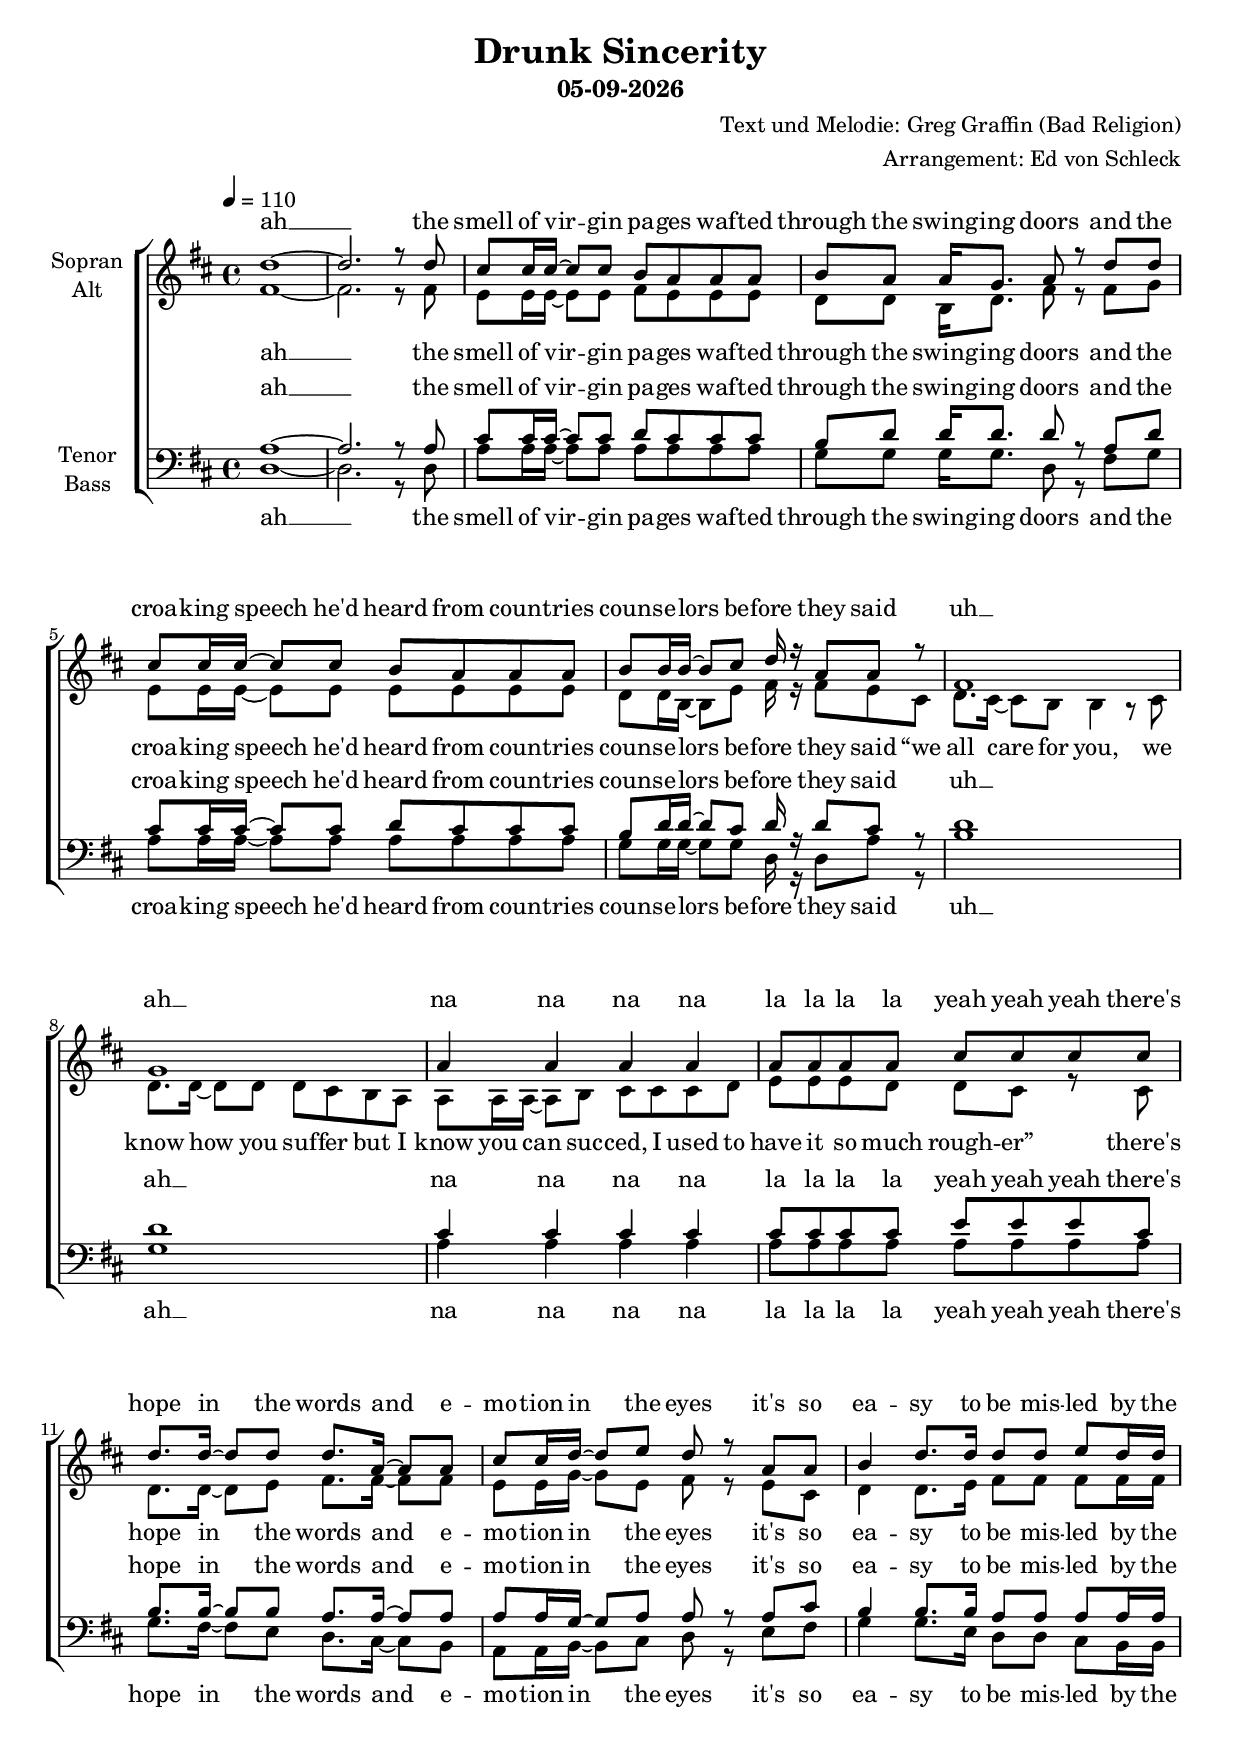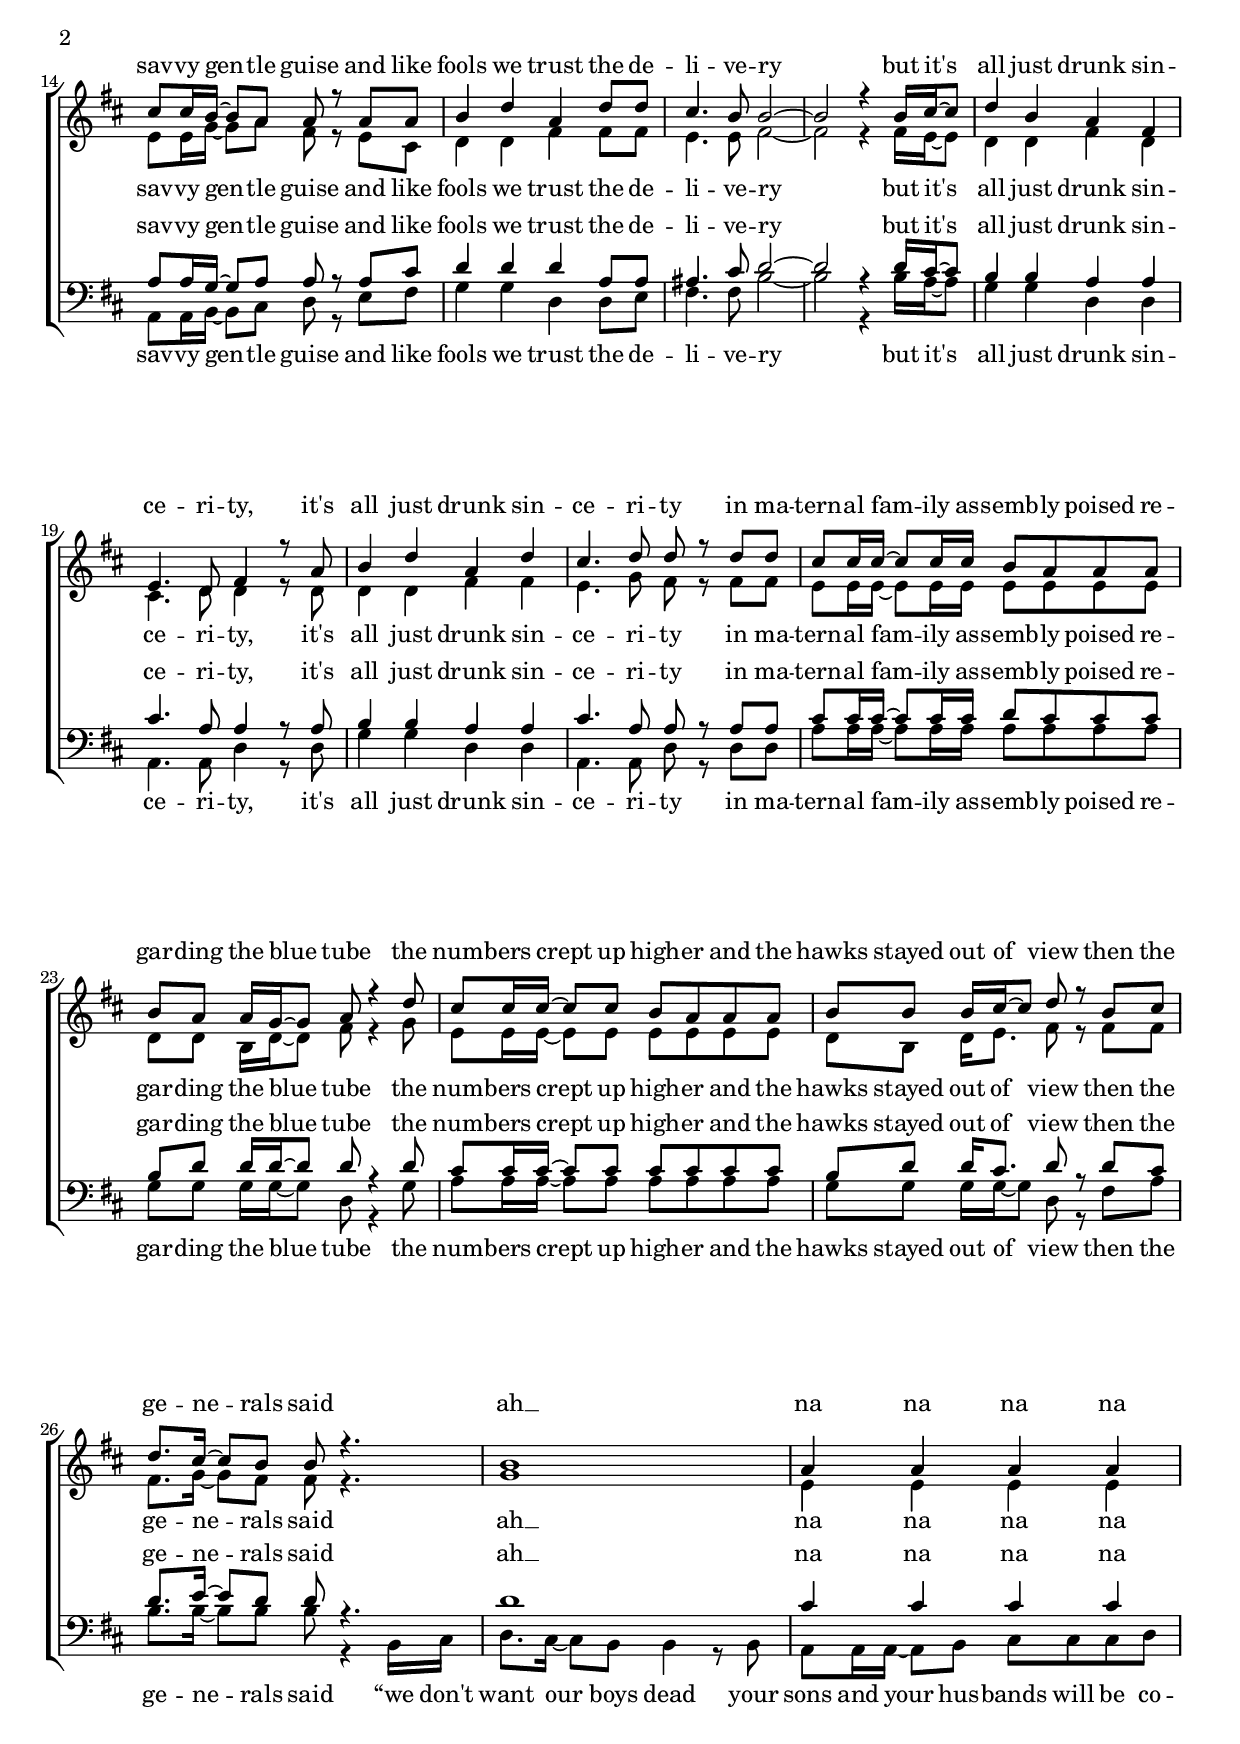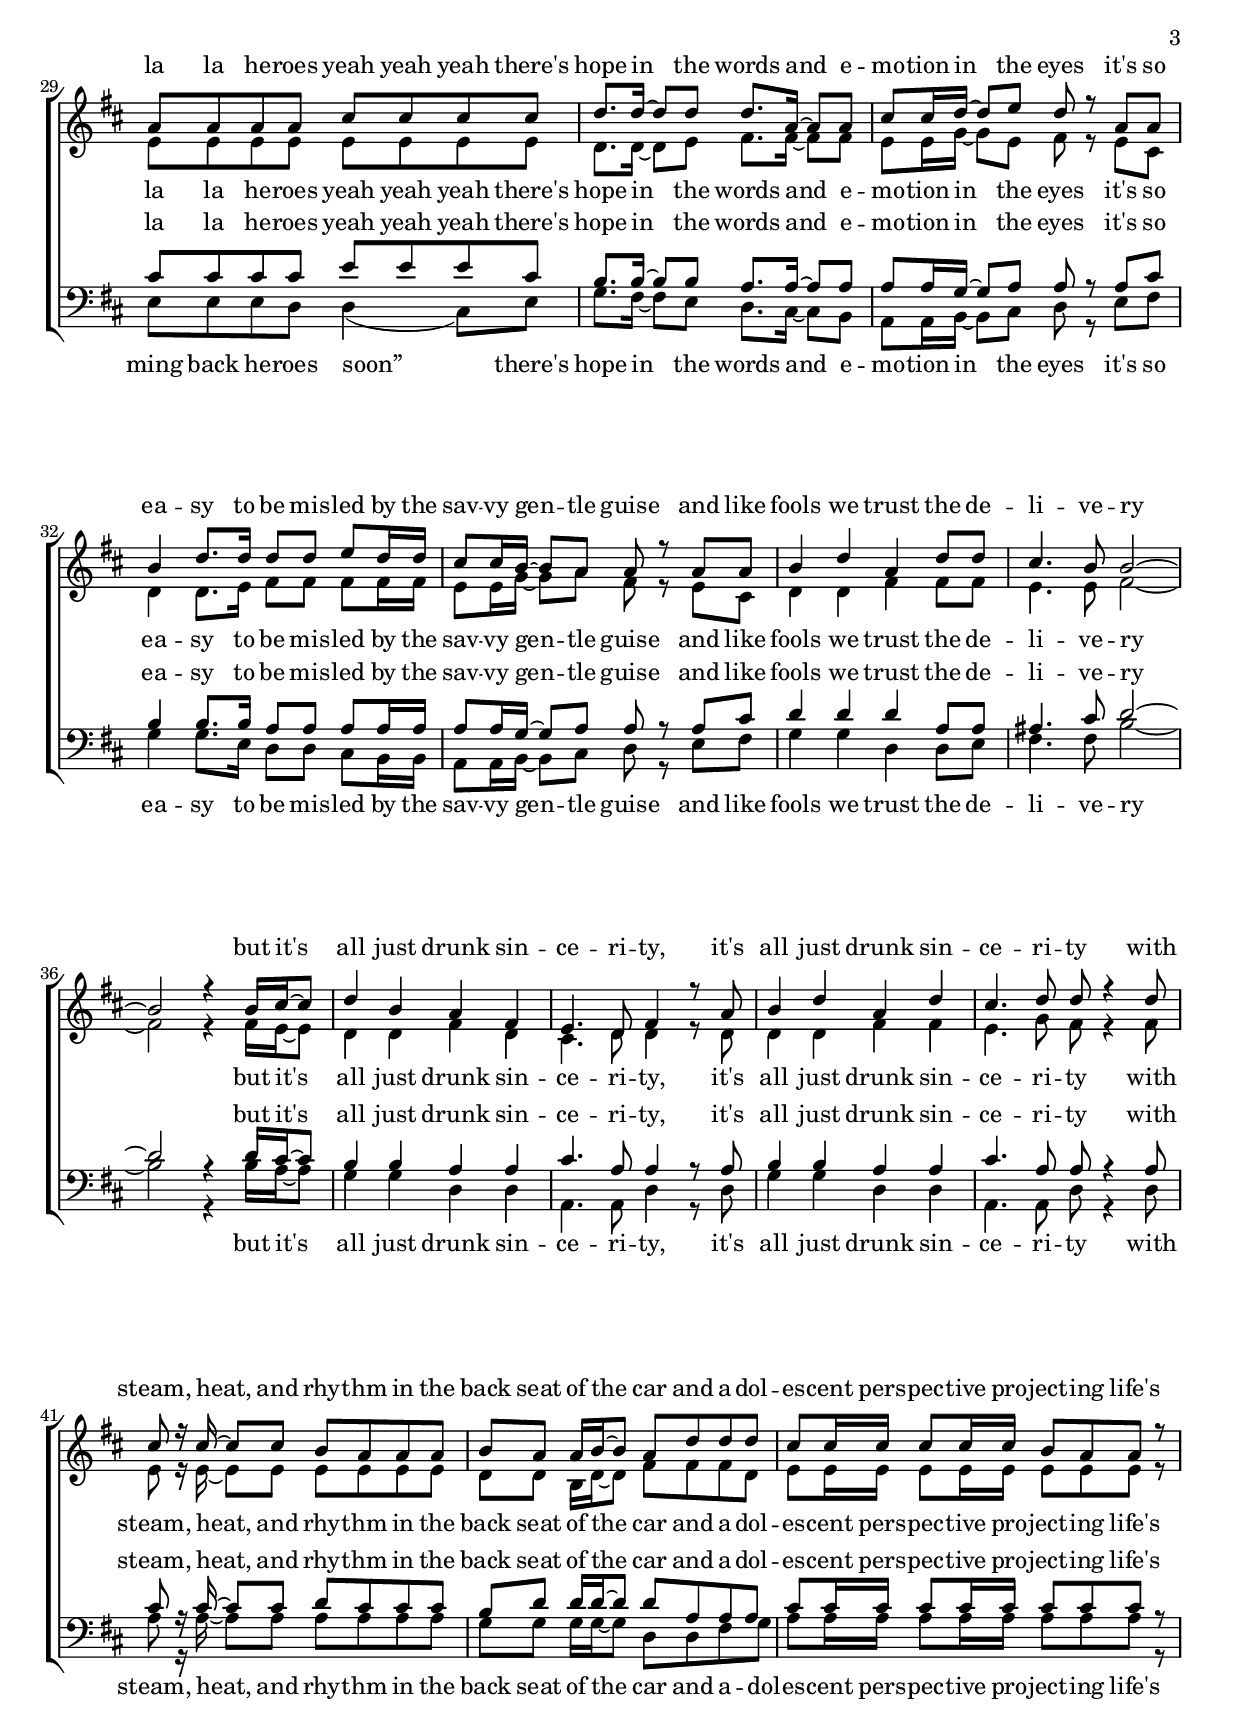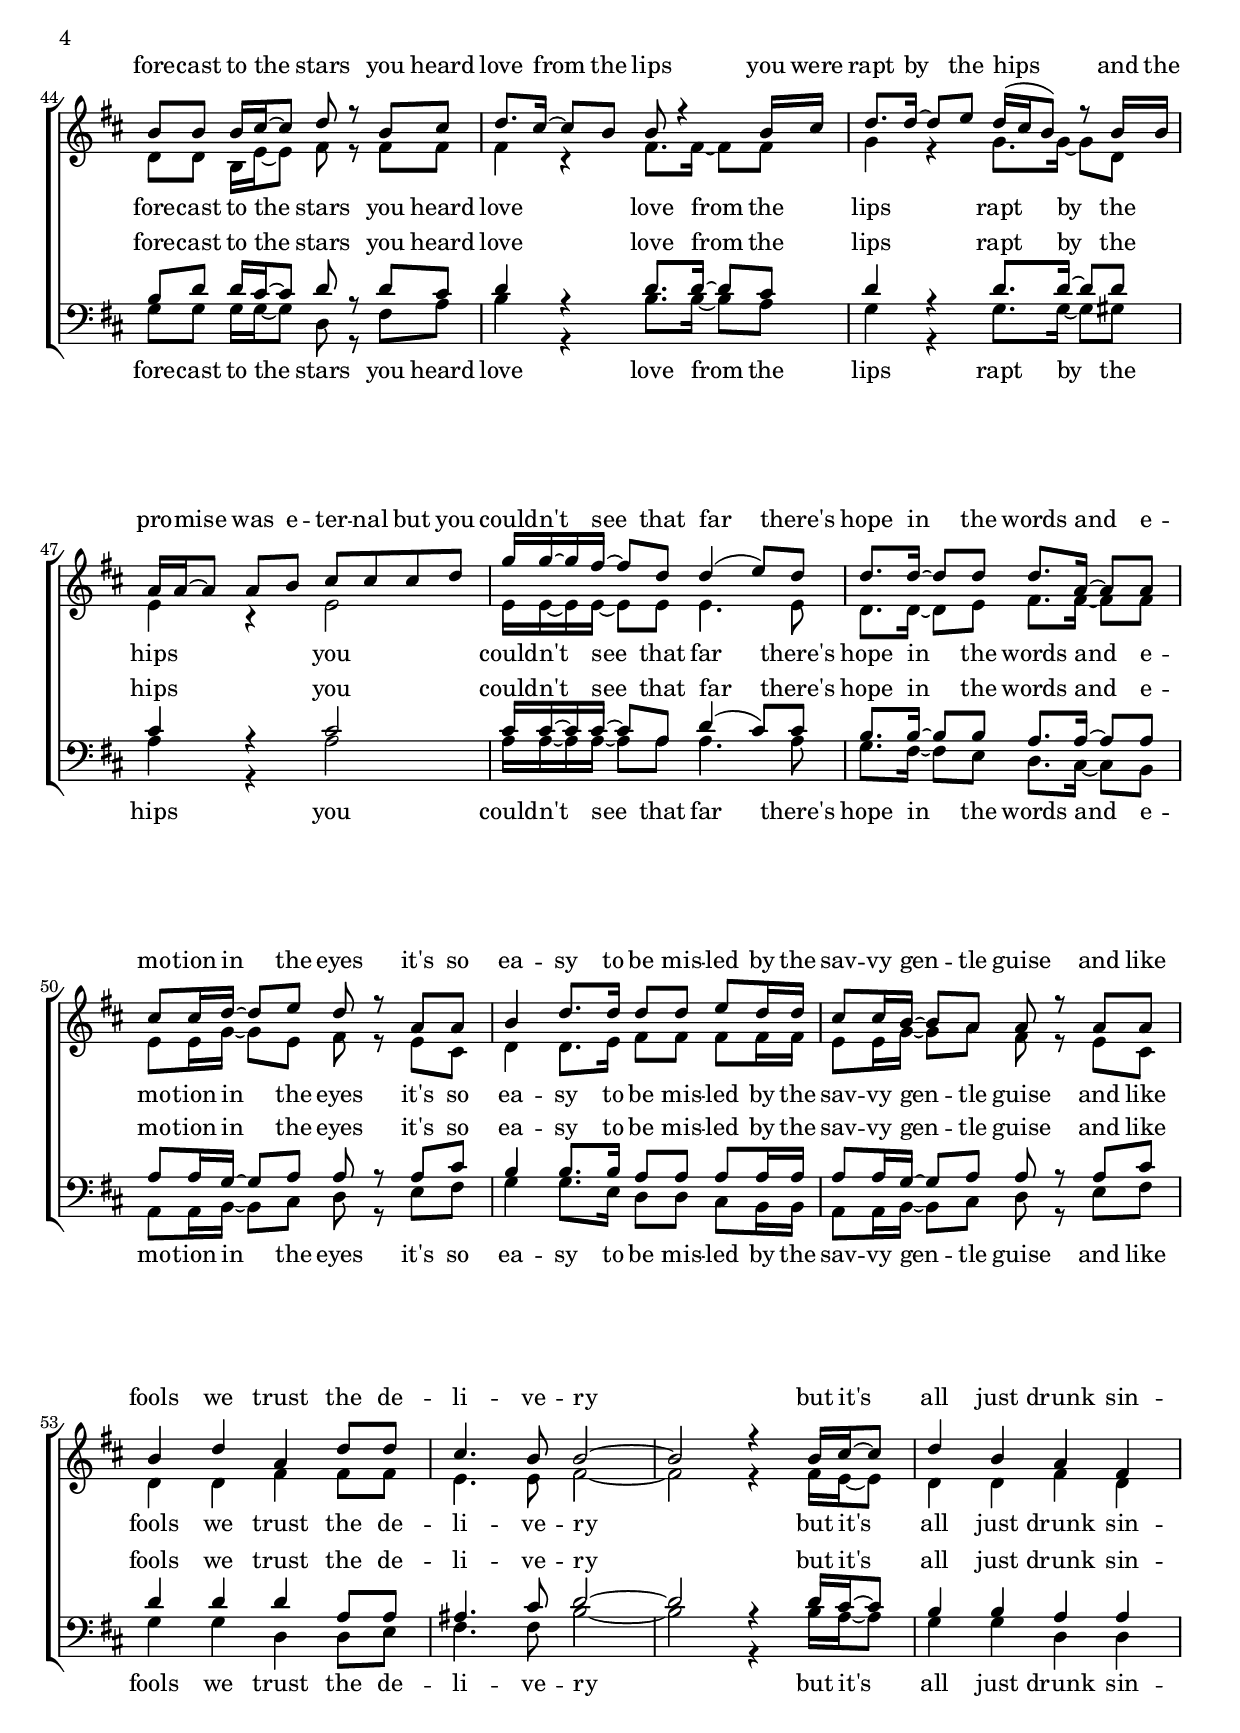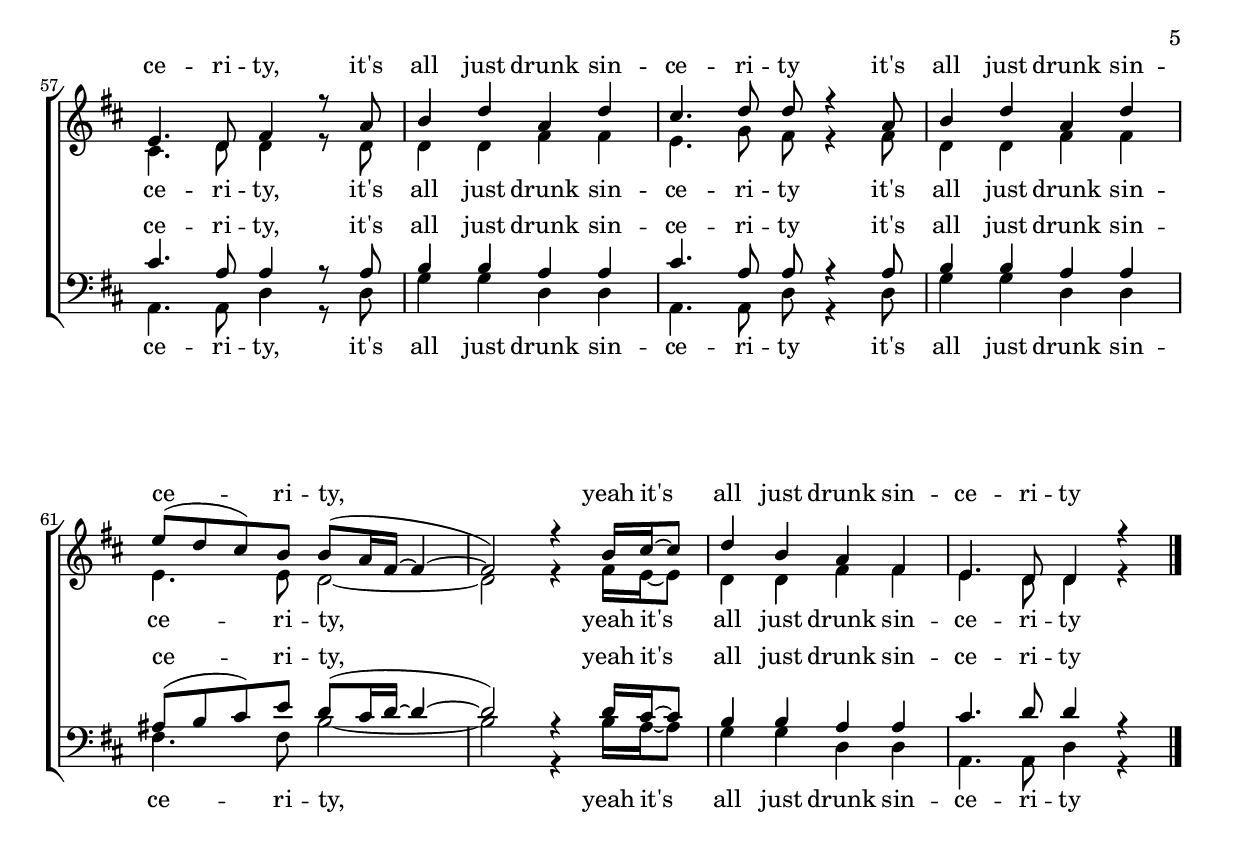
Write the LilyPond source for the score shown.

\version "2.13.39"
date = #(strftime "%d-%m-%Y" (localtime (current-time)))
\header {
  title = "Drunk Sincerity"
  subtitle = \date
  composer = "Text und Melodie: Greg Graffin (Bad Religion)"
  arranger = "Arrangement: Ed von Schleck"
}

%Größe der Partitur
#(set-global-staff-size 19)

#(set-default-paper-size "a4")

%Abschalten von Point&Click
#(ly:set-option 'point-and-click #f)

global = {
	
	\tempo 4=110
	\time 4/4
	\key d \major
}



harmonies = \chordmode {
\germanChords 
d1*2

a1 g2 d a1 g2 d
b1:m g a a:7

g2 d a d g d a d
g d fis:7 b:m b1:m
g2 d a d g d a d

a1 g2 d a1 g2 d
b1:m g a a:7

g2 d a d g d a d
g d fis:7 b:m b1:m
g2 d a d g d a d

a1 g2 d a1 g2 d
b1:m g a a:7

g2 d a d g d a d
g d fis:7 b:m b1:m
g2 d a d g d a d
g d fis:7 b b1
g2 d a d
}

StropheEins = \lyricmode {
the smell of vir -- gin pa -- ges waf -- ted through the swing -- ing doors
and the croa -- king speech he'd heard from coun -- tries coun -- se -- lors be -- fore
they said “we all care for you, we know how you suf -- fer
but I know you can suc -- ced, I used to have it so much rough -- er”
}

StropheEinsUh = \lyricmode {
the smell of vir -- gin pa -- ges waf -- ted through the swing -- ing doors
and the croa -- king speech he'd heard from coun -- tries coun -- se -- lors be -- fore
they said
uh __ ah __ na na na na la la la la yeah yeah yeah
}

Refrain = \lyricmode {
there's hope in the words and e -- mo -- tion in the eyes
it's so ea -- sy to be mis -- led by the sav -- vy gen -- tle guise
and like fools we trust the de -- li -- ve -- ry
but it's all just drunk sin -- ce -- ri -- ty,
it's all just drunk sin -- ce -- ri -- ty
}

StropheZwei = \lyricmode {
in ma -- tern -- al fam -- ily as -- semb -- ly poised re -- gar -- ding the blue tube
the num -- bers crept up high -- er and the hawks stayed out of view
then the ge -- ne -- rals said “we don't want our boys dead
your sons and your hus -- bands will be co -- ming back he -- roes soon”
}

StropheZweiUh = \lyricmode {
in ma -- tern -- al fam -- ily as -- semb -- ly poised re -- gar -- ding the blue tube
the num -- bers crept up high -- er and the hawks stayed out of view
then the ge -- ne -- rals said
ah __
na na na na la la he -- roes yeah yeah yeah
}

StropheDrei = \lyricmode {
with steam, heat, and rhy -- thm in the back seat of the car
and a -- dol -- es -- cent pers -- pec -- tive pro -- ject -- ing life's fore -- cast to the stars
you heard love from the lips  you were rapt by the hips
and the pro -- mise was e -- ter -- nal but you could -- n't see that far 
}

StropheDreiUh = \lyricmode {
with steam, heat, and rhy -- thm in the back seat of the car
and a -- dol -- es -- cent pers -- pec -- tive pro -- ject -- ing life's fore -- cast to the stars
you heard love love from the lips  rapt by the hips
you could -- n't see that far 
}

Schluss = \lyricmode {
it's all just drunk sin -- ce -- ri -- ty,
yeah it's all just drunk sin -- ce -- ri -- ty
}
  
sopranMusik =  \relative c'' {
%%%%%%% Strophe 1 %%%%%%%
d1~
d2. r8 d

cis cis16 cis~ cis8 cis b a a a
b a a16 g8. a8 r d d
cis cis16 cis~ cis8 cis b a a a
b b16 b~ b8 cis d16 r a8 a8 r8

fis1
g
a4 a a a
a8 a a a cis cis cis cis

%%%%%%% Refrain %%%%%%%
d8. d16~ d8 d d8. a16~ a8 a
cis cis16 d~ d8 e d r a a
b4 d8. d16 d8 d e d16 d
cis8 cis16 b~ b8 a a r a a

b4 d a d8 d
cis4. b8 b2~
b r4 b16 cis~ cis8

d4 b a fis
e4. d8 fis4 r8 a
b4 d a d
cis4. d8 d8 r d d

%%%%%%% Strophe 2 %%%%%%%
cis cis16 cis~ cis8 cis16 cis b8 a a a 
b a a16 g~ g8 a r4 d8
cis cis16 cis~ cis8 cis b a a a
b b b16 cis~ cis8 d r b cis

d8. cis16~ cis8 b b r4.
b1
a4 a a a
a8 a a a cis cis cis cis

%%%%%%% Refrain %%%%%%%
d8. d16~ d8 d d8. a16~ a8 a
cis cis16 d~ d8 e d r a a
b4 d8. d16 d8 d e d16 d
cis8 cis16 b~ b8 a a r a a

b4 d a d8 d
cis4. b8 b2~
b r4 b16 cis~ cis8

d4 b a fis
e4. d8 fis4 r8 a
b4 d a d
cis4. d8 d8 r4 d8

%%%%%%% Strophe 3 %%%%%%%
cis r16 cis~ cis8 cis b a a a
b a a16 b~ b8 a d d d
cis cis16 cis cis8 cis16 cis b8 a a r
b b b16 cis~ cis8 d r b cis

d8. cis16~ cis8 b b r4 b16 cis
d8. d16~ d8 e d16( cis b8) r b16 b
a16 a~ a8 a b cis cis cis d
g16 g~ g fis~ fis8 d d4( e8) d

%%%%%%% Refrain %%%%%%%
d8. d16~ d8 d d8. a16~ a8 a
cis cis16 d~ d8 e d r a a
b4 d8. d16 d8 d e d16 d
cis8 cis16 b~ b8 a a r a a

b4 d a d8 d
cis4. b8 b2~
b r4 b16 cis~ cis8

d4 b a fis
e4. d8 fis4 r8 a
b4 d a d
cis4. d8 d8 r4 a8

%%%%%%% Schluss %%%%%%%
b4 d a d
e8( d cis) b b( a16 fis~ fis4~
fis2) r4 b16 cis~ cis8
d4 b a fis
e4. d8 d4 r
\bar "|."
}
  
sopranText = \lyricmode {
ah __
\StropheEinsUh
\Refrain
\StropheZweiUh
\Refrain
\StropheDrei
\Refrain
\Schluss
}

altMusik =  \relative c' {
%%%%%%% Strophe 1 %%%%%%%
fis1~
fis2. r8 fis

e e16 e~ e8 e fis e e e
d d b16 d8. fis8 r fis g
e e16 e~ e8 e e e e e
d d16 b~ b8 e fis16 r fis8 e cis

d8. cis16~ cis8 b b4 r8 cis
d8. d16~ d8 d d cis b a
a a16 a~ a8 b cis cis cis d
e e e d d cis r8 cis

%%%%%%% Refrain %%%%%%%
d8. d16~ d8 e fis8. fis16~ fis8 fis
e e16 g~ g8 e fis r e cis
d4 d8. e16 fis8 fis fis fis16 fis
e8 e16 g~ g8 a fis r e cis

d4 d fis fis8 fis
e4. e8 fis2~
fis r4 fis16 e~ e8

d4 d fis d
cis4. d8 d4 r8 d
d4 d fis fis
e4. g8 fis8 r fis fis

%%%%%%% Strophe 2 %%%%%%%
e e16 e~ e8 e16 e e8 e e e 
d d b16 d~ d8 fis r4 g8
e e16 e~ e8 e e e e e
d b d16 e8. fis8 r fis fis

fis8. g16~ g8 fis fis r4.
g1
e4 e e e
e8 e e e e e e e

%%%%%% Refrain %%%%%%%
d8. d16~ d8 e fis8. fis16~ fis8 fis
e e16 g~ g8 e fis r e cis
d4 d8. e16 fis8 fis fis fis16 fis
e8 e16 g~ g8 a fis r e cis

d4 d fis fis8 fis
e4. e8 fis2~
fis r4 fis16 e~ e8

d4 d fis d
cis4. d8 d4 r8 d
d4 d fis fis
e4. g8 fis8 r4 fis8

%%%%%%% Strophe 3 %%%%%%%
e r16 e~ e8 e e e e e
d d b16 d~ d8 fis fis fis d
e e16 e e8 e16 e e8 e e r
d d b16 e~ e8 fis r fis fis

fis4 r fis8. fis16~ fis8 fis
g4 r g8. g16~ g8 d
e4 r4 e2
e16 e~ e e~ e8 e e4. e8

%%%%%% Refrain %%%%%%%
d8. d16~ d8 e fis8. fis16~ fis8 fis
e e16 g~ g8 e fis r e cis
d4 d8. e16 fis8 fis fis fis16 fis
e8 e16 g~ g8 a fis r e cis

d4 d fis fis8 fis
e4. e8 fis2~
fis r4 fis16 e~ e8

d4 d fis d
cis4. d8 d4 r8 d
d4 d fis fis
e4. g8 fis8 r4 fis8

%%%%%%% Schluss %%%%%%%
d4 d fis fis
e4. e8 d2~
d2 r4 fis16 e~ e8
d4 d fis fis
e4. d8 d4 r
}

altText = \lyricmode {
ah __
\StropheEins
\Refrain
\StropheZweiUh
\Refrain
\StropheDreiUh
\Refrain
\Schluss
}
tenorMusik =  \relative c' {
%%%%%%% Strophe 1 %%%%%%%
a1~
a2. r8 a

cis cis16 cis~ cis8 cis d cis cis cis
b d d16 d8. d8 r a d 
cis cis16 cis~ cis8 cis d cis cis cis
b d16 d~ d8 cis d16 r d8 cis8 r8

d1
d
cis4 cis cis cis
cis8 cis cis cis e e e cis

%%%%%%% Refrain %%%%%%%
b8. b16~ b8 b a8. a16~ a8 a
a a16 g~ g8 a a r a cis
b4 b8. b16 a8 a a a16 a
a8 a16 g~ g8 a a r a cis

d4 d d a8 a
ais4. cis8 d2~
d r4 d16 cis~ cis8

b4 b a a
cis4. a8 a4 r8 a
b4 b a a
cis4. a8 a r  a a

%%%%%%% Strophe 2 %%%%%%%
cis cis16 cis~ cis8 cis16 cis d8 cis cis cis 
b d d16 d~ d8 d r4 d8
cis cis16 cis~ cis8 cis cis cis cis cis
b d d16 cis8. d8 r d cis

d8. e16~ e8 d d r4.
d1
cis4 cis cis cis
cis8 cis cis cis e e e cis

%%%%% Refrain %%%%%%%
b8. b16~ b8 b a8. a16~ a8 a
a a16 g~ g8 a a r a cis
b4 b8. b16 a8 a a a16 a
a8 a16 g~ g8 a a r a cis

d4 d d a8 a
ais4. cis8 d2~
d r4 d16 cis~ cis8

b4 b a a
cis4. a8 a4 r8 a
b4 b a a
cis4. a8 a r4  a8

%%%%%%% Strophe 3 %%%%%%%
cis r16 cis~ cis8 cis d cis cis cis
b d d16 d~ d8 d a a a
cis cis16 cis cis8 cis16 cis cis8 cis cis r
b d d16 cis~ cis8 d r d cis

d4 r d8. d16~ d8 cis
d4 r d8. d16~ d8 d
cis4 r4 cis2
cis16 cis~ cis cis~ cis8 a d4( cis8) cis8

%%%%% Refrain %%%%%%%
b8. b16~ b8 b a8. a16~ a8 a
a a16 g~ g8 a a r a cis
b4 b8. b16 a8 a a a16 a
a8 a16 g~ g8 a a r a cis

d4 d d a8 a
ais4. cis8 d2~
d r4 d16 cis~ cis8

b4 b a a
cis4. a8 a4 r8 a
b4 b a a
cis4. a8 a r4  a8

%%%%%%% Schluss %%%%%%%
b4 b a a
ais8( b cis) e d( cis16 d~ d4~
d2) r4 d16 cis~ cis8
b4 b a a
cis4. d8 d4 r
}
  
tenorText = \lyricmode {
ah __
\StropheEinsUh
\Refrain
\StropheZweiUh
\Refrain
\StropheDreiUh
\Refrain
\Schluss
}
     
bassMusik = \relative c {
%%%%%%% Strophe 1 %%%%%%%
d1~
d2. r8 d

a' a16 a~ a8 a a a a a
g g g16 g8. d8 r fis g 
a a16 a~ a8 a a a a a
g g16 g~ g8 g d16 r d8 a' r8

b1
g
a4 a a a
a8 a a a a a a a

%%%%%%% Refrain %%%%%%%
g8. fis16~ fis8 e d8. cis16~ cis8 b
a a16 b~ b8 cis d r e fis
g4 g8. e16 d8 d cis b16 b
a8 a16 b~ b8 cis d r e fis

g4 g d d8 e
fis4. fis8 b2~
b r4 b16 a~ a8

g4 g d d
a4. a8 d4 r8 d
g4 g d d
a4. a8 d8 r d d

%%%%%%% Strophe 2 %%%%%%%
a' a16 a~ a8 a16 a a8 a a a 
g g g16 g~ g8 d r4 g8
a a16 a~ a8 a a a a a
g g g16 g~ g8 d r fis a

b8. b16~ b8 b b r4 b,16 cis
d8. cis16~ cis8 b b4 r8 b
a a16 a~ a8 b cis cis cis d
e e e d d4( cis8) e

%%%%%%% Refrain %%%%%%%
g8. fis16~ fis8 e d8. cis16~ cis8 b
a a16 b~ b8 cis d r e fis
g4 g8. e16 d8 d cis b16 b
a8 a16 b~ b8 cis d r e fis

g4 g d d8 e
fis4. fis8 b2~
b r4 b16 a~ a8

g4 g d d
a4. a8 d4 r8 d
g4 g d d
a4. a8 d8 r4 d8

%%%%%%% Strophe 3 %%%%%%%
a' r16 a~ a8 a a a a a
g g g16 g~ g8 d d fis g
a a16 a a8 a16 a a8 a a r
g g g16 g~ g8 d r fis a

b4 r b8. b16~ b8 a
g4 r g8. g16~ g8 gis
a4 r4 a2
a16 a~ a a~ a8 a a4. a8

%%%%%%% Refrain %%%%%%%
g8. fis16~ fis8 e d8. cis16~ cis8 b
a a16 b~ b8 cis d r e fis
g4 g8. e16 d8 d cis b16 b
a8 a16 b~ b8 cis d r e fis

g4 g d d8 e
fis4. fis8 b2~
b r4 b16 a~ a8

g4 g d d
a4. a8 d4 r8 d
g4 g d d
a4. a8 d8 r4 d8

%%%%%%% Schluss %%%%%%%
g4 g d d
fis4. fis8 b2~
b2 r4 b16 a~ a8
g4 g d d
a4. a8 d4 r
}
  
bassText = \lyricmode {
ah __
\StropheEinsUh
\Refrain
\StropheZwei
\Refrain
\StropheDreiUh
\Refrain
\Schluss
}
     
\score {
  \new ChoirStaff <<
    \new Staff = "sa" \with {
      instrumentName = \markup \center-column { "Sopran" "Alt" }
    } <<
      \new Voice = "soprano" { \voiceOne \global \sopranMusik }
      \new Voice = "alto" { \voiceTwo \global \altMusik }
    >>
    \new Lyrics \with {
      alignAboveContext = "sa"
    } \lyricsto "soprano" \sopranText
    \new Lyrics \lyricsto "alto" \altText
    \new Staff = "tb" \with {
      instrumentName = \markup \center-column { "Tenor" "Bass" }
    } <<
      \clef bass
      \new Voice = "tenor" { \voiceOne \global \tenorMusik }
      \new Voice = "bass" { \voiceTwo \global \bassMusik }
    >>
    \new Lyrics \with {
      alignAboveContext = "tb"
    } \lyricsto "tenor" \tenorText
    \new Lyrics \lyricsto "bass" \bassText
  >>
  \layout { }
  \midi {
    \context {
      \Score
      tempoWholesPerMinute = #(ly:make-moment 100 4)
    }
  }
}